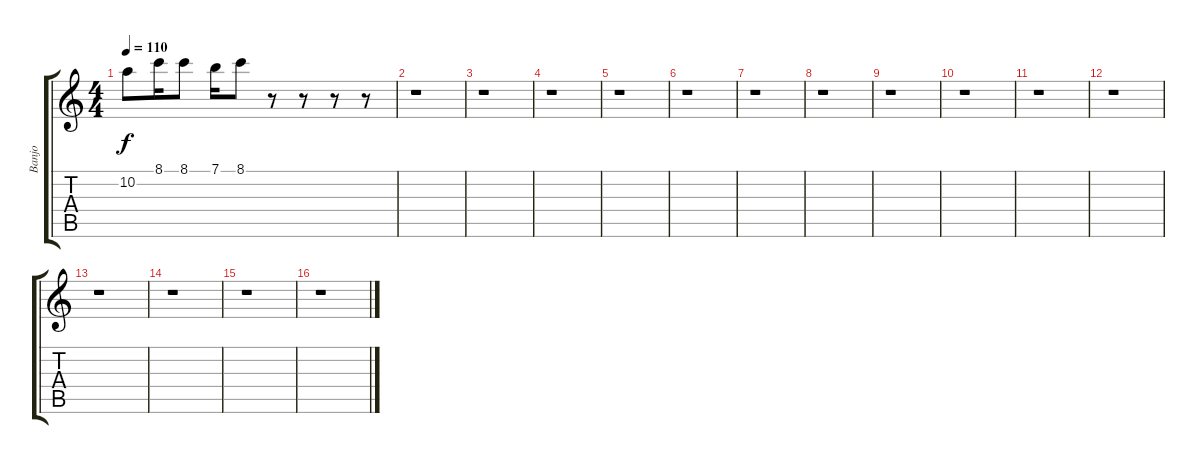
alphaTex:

\track ("Banjo" "Banjo") {instrument banjo}
\staff {score tabs}
\tuning (E4 B3 G3 D3 A2 E2) {hide}
\displaytranspose 12
\ts (4 4)
\tempo 110
\clef g2
\ks c
10.2.8{dy f} 8.1.16 8.1.8 7.1.16 8.1.8 r.8 r.8 r.8 r.8 |
r.1 |
r.1 |
r.1 |
r.1 |
r.1 |
r.1 |
r.1 |
r.1 |
r.1 |
r.1 |
r.1 |
r.1 |
r.1 |
r.1 |
r.1
